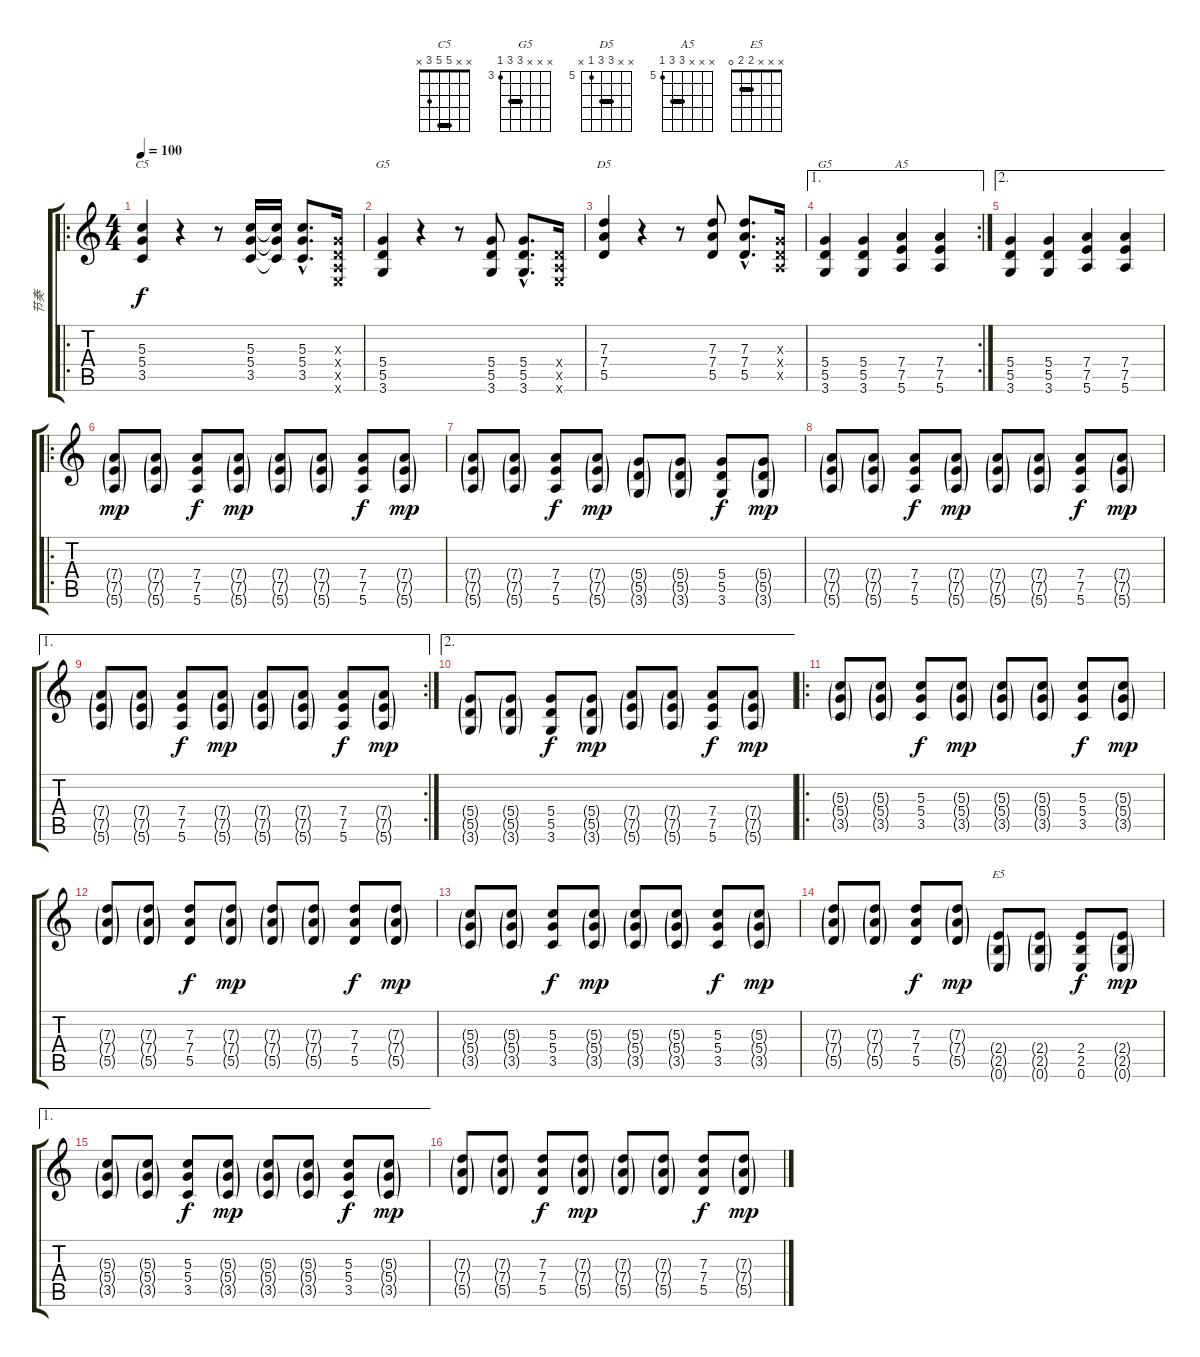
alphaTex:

\track ("节奏" "节奏") {instrument distortionguitar}
\staff {score tabs}
\tuning (E4 B3 G3 D3 A2 E2) {hide}
\chord ("C5" x x 5 5 3 x) {barre 5}
\chord ("G5" x x x 5 5 3) {barre 5}
\chord ("D5" x x 7 7 5 x) {firstfret 5 barre 7}
\chord ("G5" x x x 5 5 3) {firstfret 3 barre 5}
\chord ("A5" x x x 7 7 5) {firstfret 5 barre 7}
\chord ("E5" x x x 2 2 0) {barre 2}
\ro
\ts (4 4)
\tempo 100
\clef g2
\ks c
(5.3 5.4 3.5).4{ch "C5" dy f} r.4 r.8 (5.3 5.4 3.5).16 (5.3{t} 5.4{t} 3.5{t}).16 (5.3{hac} 5.4{hac} 3.5{hac}).8{d} (0.3{x} 0.4{x} 0.5{x} 0.6{x}).16 |
(5.4 5.5 3.6).4{ch "G5"} r.4 r.8 (5.4 5.5 3.6).8 (5.4{hac} 5.5{hac} 3.6{hac}).8{d} (0.4{x} 0.5{x} 0.6{x}).16 |
(7.3 7.4 5.5).4{ch "D5"} r.4 r.8 (7.3 7.4 5.5).8 (7.3{hac} 7.4{hac} 5.5{hac}).8{d} (0.3{x} 0.4{x} 0.5{x}).16 |
\ae 1
\rc 2
(5.4 5.5 3.6).4{ch "G5"} (5.4 5.5 3.6).4 (7.4 7.5 5.6).4{ch "A5"} (7.4 7.5 5.6).4 |
\ae 2
(5.4 5.5 3.6).4 (5.4 5.5 3.6).4 (7.4 7.5 5.6).4 (7.4 7.5 5.6).4 |
\ro
(7.4{g} 7.5{g} 5.6{g}).8{dy mp} (7.4{g} 7.5{g} 5.6{g}).8 (7.4 7.5 5.6).8{dy f} (7.4{g} 7.5{g} 5.6{g}).8{dy mp} (7.4{g} 7.5{g} 5.6{g}).8 (7.4{g} 7.5{g} 5.6{g}).8 (7.4 7.5 5.6).8{dy f} (7.4{g} 7.5{g} 5.6{g}).8{dy mp} |
(7.4{g} 7.5{g} 5.6{g}).8 (7.4{g} 7.5{g} 5.6{g}).8 (7.4 7.5 5.6).8{dy f} (7.4{g} 7.5{g} 5.6{g}).8{dy mp} (5.4{g} 5.5{g} 3.6{g}).8 (5.4{g} 5.5{g} 3.6{g}).8 (5.4 5.5 3.6).8{dy f} (5.4{g} 5.5{g} 3.6{g}).8{dy mp} |
(7.4{g} 7.5{g} 5.6{g}).8 (7.4{g} 7.5{g} 5.6{g}).8 (7.4 7.5 5.6).8{dy f} (7.4{g} 7.5{g} 5.6{g}).8{dy mp} (7.4{g} 7.5{g} 5.6{g}).8 (7.4{g} 7.5{g} 5.6{g}).8 (7.4 7.5 5.6).8{dy f} (7.4{g} 7.5{g} 5.6{g}).8{dy mp} |
\ae 1
\rc 2
(7.4{g} 7.5{g} 5.6{g}).8 (7.4{g} 7.5{g} 5.6{g}).8 (7.4 7.5 5.6).8{dy f} (7.4{g} 7.5{g} 5.6{g}).8{dy mp} (7.4{g} 7.5{g} 5.6{g}).8 (7.4{g} 7.5{g} 5.6{g}).8 (7.4 7.5 5.6).8{dy f} (7.4{g} 7.5{g} 5.6{g}).8{dy mp} |
\ae 2
(5.4{g} 5.5{g} 3.6{g}).8 (5.4{g} 5.5{g} 3.6{g}).8 (5.4 5.5 3.6).8{dy f} (5.4{g} 5.5{g} 3.6{g}).8{dy mp} (7.4{g} 7.5{g} 5.6{g}).8 (7.4{g} 7.5{g} 5.6{g}).8 (7.4 7.5 5.6).8{dy f} (7.4{g} 7.5{g} 5.6{g}).8{dy mp} |
\ro
(5.3{g} 5.4{g} 3.5{g}).8 (5.3{g} 5.4{g} 3.5{g}).8 (5.3 5.4 3.5).8{dy f} (5.3{g} 5.4{g} 3.5{g}).8{dy mp} (5.3{g} 5.4{g} 3.5{g}).8 (5.3{g} 5.4{g} 3.5{g}).8 (5.3 5.4 3.5).8{dy f} (5.3{g} 5.4{g} 3.5{g}).8{dy mp} |
(7.3{g} 7.4{g} 5.5{g}).8 (7.3{g} 7.4{g} 5.5{g}).8 (7.3 7.4 5.5).8{dy f} (7.3{g} 7.4{g} 5.5{g}).8{dy mp} (7.3{g} 7.4{g} 5.5{g}).8 (7.3{g} 7.4{g} 5.5{g}).8 (7.3 7.4 5.5).8{dy f} (7.3{g} 7.4{g} 5.5{g}).8{dy mp} |
(5.3{g} 5.4{g} 3.5{g}).8 (5.3{g} 5.4{g} 3.5{g}).8 (5.3 5.4 3.5).8{dy f} (5.3{g} 5.4{g} 3.5{g}).8{dy mp} (5.3{g} 5.4{g} 3.5{g}).8 (5.3{g} 5.4{g} 3.5{g}).8 (5.3 5.4 3.5).8{dy f} (5.3{g} 5.4{g} 3.5{g}).8{dy mp} |
(7.3{g} 7.4{g} 5.5{g}).8 (7.3{g} 7.4{g} 5.5{g}).8 (7.3 7.4 5.5).8{dy f} (7.3{g} 7.4{g} 5.5{g}).8{dy mp} (2.4{g} 2.5{g} 0.6{g}).8{ch "E5"} (2.4{g} 2.5{g} 0.6{g}).8 (2.4 2.5 0.6).8{dy f} (2.4{g} 2.5{g} 0.6{g}).8{dy mp} |
\ae 1
(5.3{g} 5.4{g} 3.5{g}).8 (5.3{g} 5.4{g} 3.5{g}).8 (5.3 5.4 3.5).8{dy f} (5.3{g} 5.4{g} 3.5{g}).8{dy mp} (5.3{g} 5.4{g} 3.5{g}).8 (5.3{g} 5.4{g} 3.5{g}).8 (5.3 5.4 3.5).8{dy f} (5.3{g} 5.4{g} 3.5{g}).8{dy mp} |
(7.3{g} 7.4{g} 5.5{g}).8 (7.3{g} 7.4{g} 5.5{g}).8 (7.3 7.4 5.5).8{dy f} (7.3{g} 7.4{g} 5.5{g}).8{dy mp} (7.3{g} 7.4{g} 5.5{g}).8 (7.3{g} 7.4{g} 5.5{g}).8 (7.3 7.4 5.5).8{dy f} (7.3{g} 7.4{g} 5.5{g}).8{dy mp}
